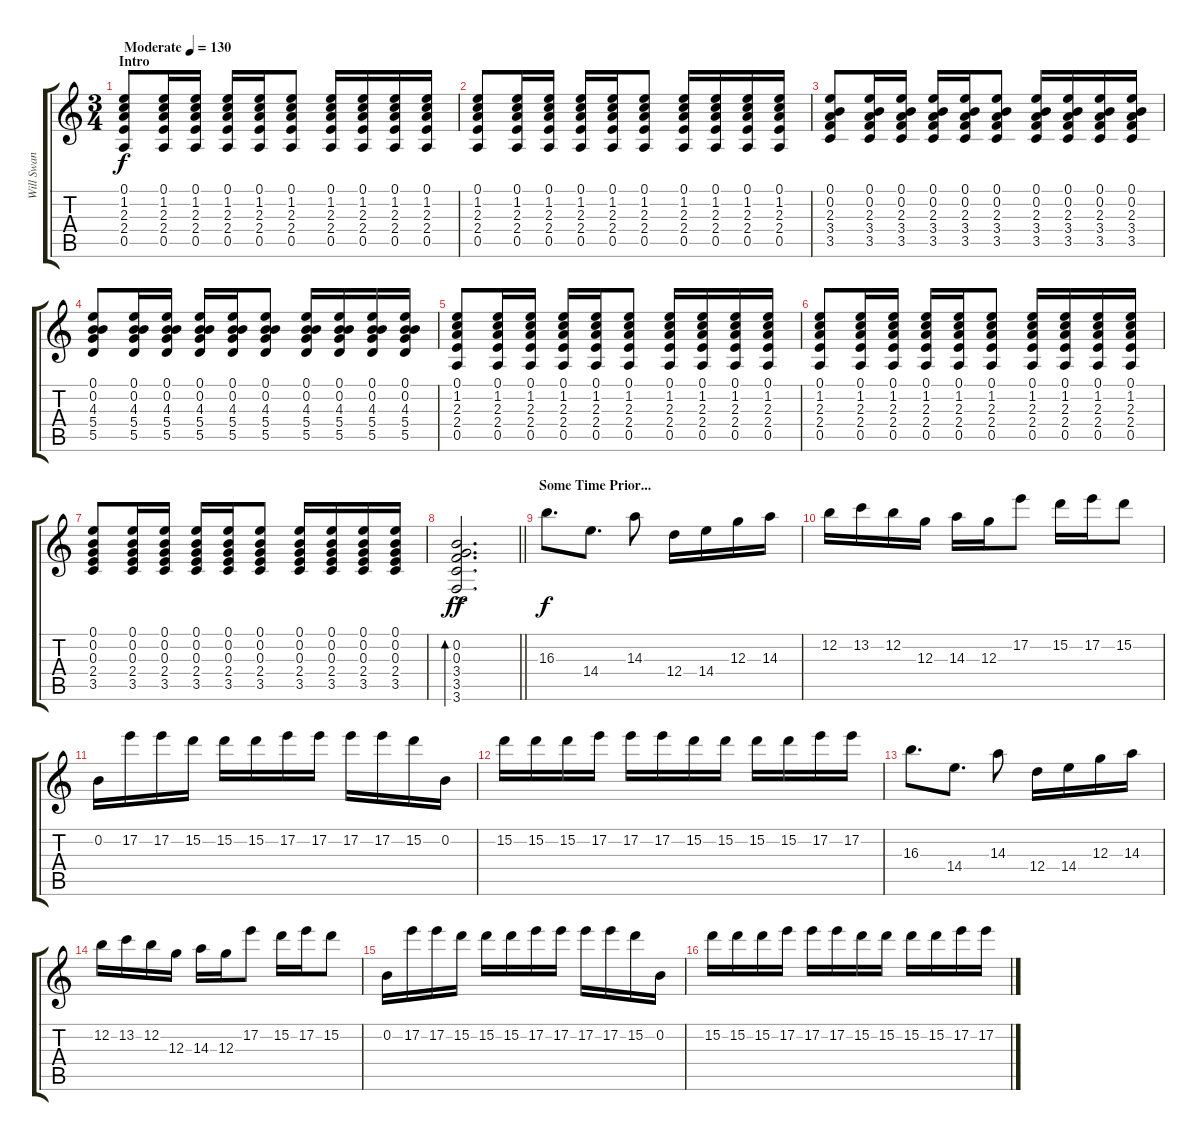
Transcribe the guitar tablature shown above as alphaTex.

\track ("Will Swan 1" "Will Swan ") {instrument electricguitarclean}
\staff {score tabs}
\tuning (E4 B3 G3 D3 A2 D2) {hide}
\ts (3 4)
\section ("" "Intro")
\tempo (130 "Moderate")
\clef g2
\ks c
(0.1 1.2 2.3 2.4 0.5).8{dy f volume 9 instrument electricguitarclean} (0.1 1.2 2.3 2.4 0.5).16 (0.1 1.2 2.3 2.4 0.5).16 (0.1 1.2 2.3 2.4 0.5).16 (0.1 1.2 2.3 2.4 0.5).16 (0.1 1.2 2.3 2.4 0.5).8 (0.1 1.2 2.3 2.4 0.5).16 (0.1 1.2 2.3 2.4 0.5).16 (0.1 1.2 2.3 2.4 0.5).16 (0.1 1.2 2.3 2.4 0.5).16 |
(0.1 1.2 2.3 2.4 0.5).8 (0.1 1.2 2.3 2.4 0.5).16 (0.1 1.2 2.3 2.4 0.5).16 (0.1 1.2 2.3 2.4 0.5).16 (0.1 1.2 2.3 2.4 0.5).16 (0.1 1.2 2.3 2.4 0.5).8 (0.1 1.2 2.3 2.4 0.5).16 (0.1 1.2 2.3 2.4 0.5).16 (0.1 1.2 2.3 2.4 0.5).16 (0.1 1.2 2.3 2.4 0.5).16 |
(0.1 0.2 2.3 3.4 3.5).8 (0.1 0.2 2.3 3.4 3.5).16 (0.1 0.2 2.3 3.4 3.5).16 (0.1 0.2 2.3 3.4 3.5).16 (0.1 0.2 2.3 3.4 3.5).16 (0.1 0.2 2.3 3.4 3.5).8 (0.1 0.2 2.3 3.4 3.5).16 (0.1 0.2 2.3 3.4 3.5).16 (0.1 0.2 2.3 3.4 3.5).16 (0.1 0.2 2.3 3.4 3.5).16 |
(0.1 0.2 4.3 5.4 5.5).8 (0.1 0.2 4.3 5.4 5.5).16 (0.1 0.2 4.3 5.4 5.5).16 (0.1 0.2 4.3 5.4 5.5).16 (0.1 0.2 4.3 5.4 5.5).16 (0.1 0.2 4.3 5.4 5.5).8 (0.1 0.2 4.3 5.4 5.5).16 (0.1 0.2 4.3 5.4 5.5).16 (0.1 0.2 4.3 5.4 5.5).16 (0.1 0.2 4.3 5.4 5.5).16 |
(0.1 1.2 2.3 2.4 0.5).8 (0.1 1.2 2.3 2.4 0.5).16 (0.1 1.2 2.3 2.4 0.5).16 (0.1 1.2 2.3 2.4 0.5).16 (0.1 1.2 2.3 2.4 0.5).16 (0.1 1.2 2.3 2.4 0.5).8 (0.1 1.2 2.3 2.4 0.5).16 (0.1 1.2 2.3 2.4 0.5).16 (0.1 1.2 2.3 2.4 0.5).16 (0.1 1.2 2.3 2.4 0.5).16 |
(0.1 1.2 2.3 2.4 0.5).8 (0.1 1.2 2.3 2.4 0.5).16 (0.1 1.2 2.3 2.4 0.5).16 (0.1 1.2 2.3 2.4 0.5).16 (0.1 1.2 2.3 2.4 0.5).16 (0.1 1.2 2.3 2.4 0.5).8 (0.1 1.2 2.3 2.4 0.5).16 (0.1 1.2 2.3 2.4 0.5).16 (0.1 1.2 2.3 2.4 0.5).16 (0.1 1.2 2.3 2.4 0.5).16 |
(0.1 0.2 0.3 2.4 3.5).8 (0.1 0.2 0.3 2.4 3.5).16 (0.1 0.2 0.3 2.4 3.5).16 (0.1 0.2 0.3 2.4 3.5).16 (0.1 0.2 0.3 2.4 3.5).16 (0.1 0.2 0.3 2.4 3.5).8 (0.1 0.2 0.3 2.4 3.5).16 (0.1 0.2 0.3 2.4 3.5).16 (0.1 0.2 0.3 2.4 3.5).16 (0.1 0.2 0.3 2.4 3.5).16 |
\barLineRight lightlight
(0.2{ac} 0.3{ac} 3.4{ac} 3.5{ac} 3.6{ac}).2{d bd 30 dy ff} |
\section ("" "Some Time Prior...")
16.3.8{d dy f volume 13 instrument distortionguitar} 14.4.8{d} 14.3.8 12.4.16 14.4.16 12.3.16 14.3.16 |
12.2.16 13.2.16 12.2.16 12.3.16 14.3.16 12.3.16 17.2.8 15.2.16 17.2.16 15.2.8 |
0.2.16 17.2.16 17.2.16 15.2.16 15.2.16 15.2.16 17.2.16 17.2.16 17.2.16 17.2.16 15.2.16 0.2.16 |
15.2.16 15.2.16 15.2.16 17.2.16 17.2.16 17.2.16 15.2.16 15.2.16 15.2.16 15.2.16 17.2.16 17.2.16 |
16.3.8{d} 14.4.8{d} 14.3.8 12.4.16 14.4.16 12.3.16 14.3.16 |
12.2.16 13.2.16 12.2.16 12.3.16 14.3.16 12.3.16 17.2.8 15.2.16 17.2.16 15.2.8 |
0.2.16 17.2.16 17.2.16 15.2.16 15.2.16 15.2.16 17.2.16 17.2.16 17.2.16 17.2.16 15.2.16 0.2.16 |
15.2.16 15.2.16 15.2.16 17.2.16 17.2.16 17.2.16 15.2.16 15.2.16 15.2.16 15.2.16 17.2.16 17.2.16
